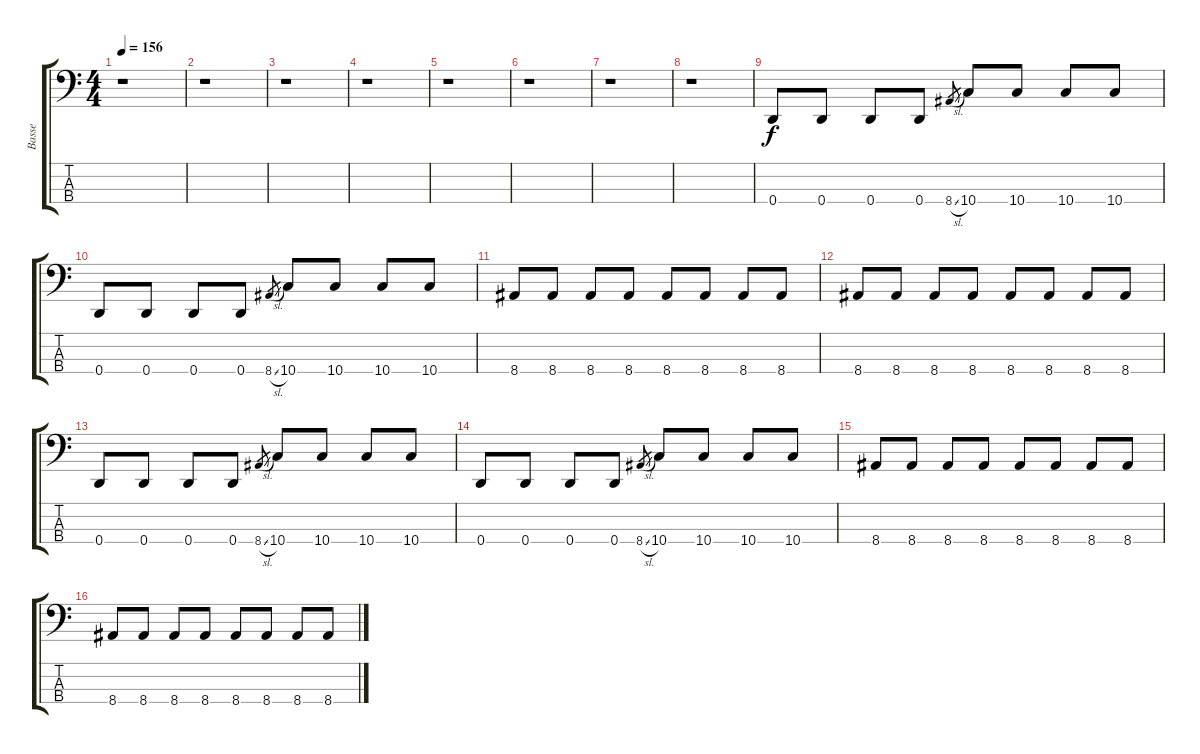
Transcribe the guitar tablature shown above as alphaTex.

\track ("Basse" "Basse") {instrument electricbasspick}
\staff {score tabs}
\tuning (G2 D2 A1 D1) {hide}
\ts (4 4)
\tempo 156
\clef f4
\ks c
r.1{dy f instrument electricbasspick} |
r.1 |
r.1 |
r.1 |
r.1 |
r.1 |
r.1 |
r.1 |
0.4.8 0.4.8 0.4.8 0.4.8 8.4{sl}.8{gr} 10.4.8 10.4.8 10.4.8 10.4.8 |
0.4.8 0.4.8 0.4.8 0.4.8 8.4{sl}.8{gr} 10.4.8 10.4.8 10.4.8 10.4.8 |
8.4.8 8.4.8 8.4.8 8.4.8 8.4.8 8.4.8 8.4.8 8.4.8 |
8.4.8 8.4.8 8.4.8 8.4.8 8.4.8 8.4.8 8.4.8 8.4.8 |
0.4.8 0.4.8 0.4.8 0.4.8 8.4{sl}.8{gr} 10.4.8 10.4.8 10.4.8 10.4.8 |
0.4.8 0.4.8 0.4.8 0.4.8 8.4{sl}.8{gr} 10.4.8 10.4.8 10.4.8 10.4.8 |
8.4.8 8.4.8 8.4.8 8.4.8 8.4.8 8.4.8 8.4.8 8.4.8 |
8.4.8 8.4.8 8.4.8 8.4.8 8.4.8 8.4.8 8.4.8 8.4.8
